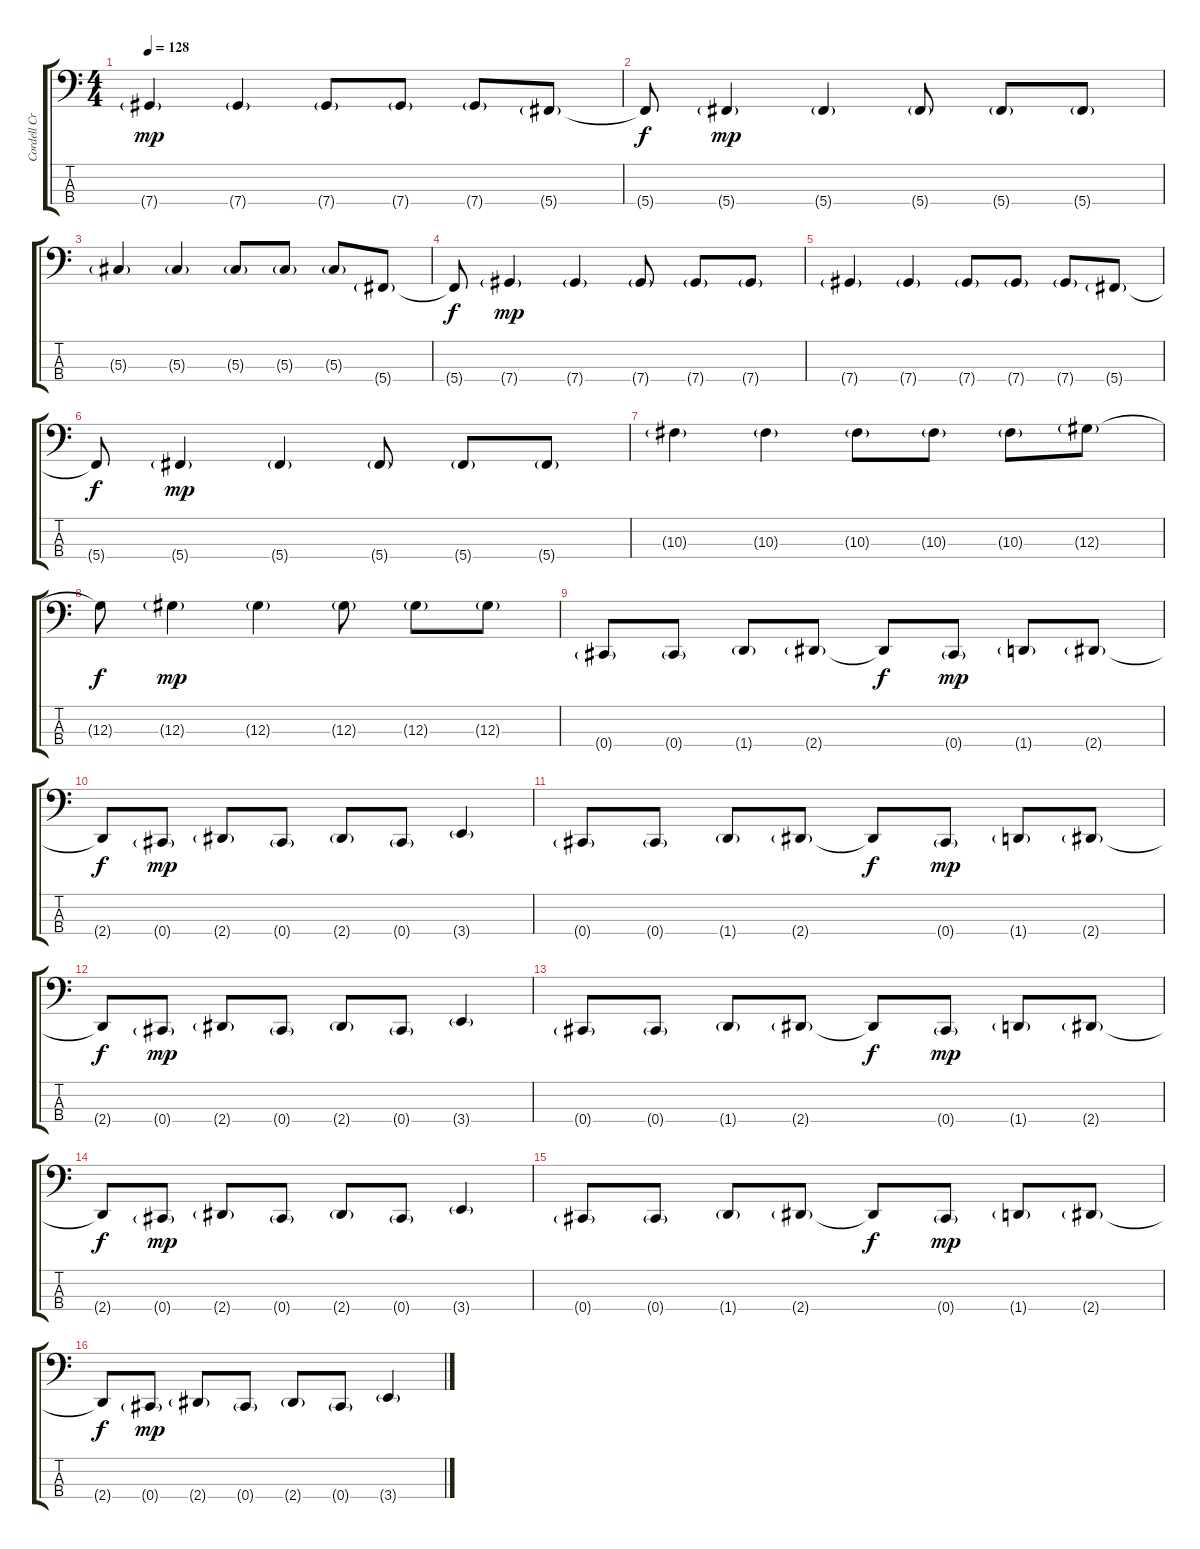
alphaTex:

\track ("Cordell Crockett (drive)" "Cordell Cr") {instrument distortionguitar}
\staff {score tabs}
\tuning (Gb2 Db2 Ab1 Db1) {hide}
\ts (4 4)
\tempo 128
\clef f4
\ks c
7.4{g}.4{dy mp} 7.4{g}.4 7.4{g}.8 7.4{g}.8 7.4{g}.8 5.4{g}.8 |
5.4{t}.8{dy f} 5.4{g}.4{dy mp} 5.4{g}.4 5.4{g}.8 5.4{g}.8 5.4{g}.8 |
5.3{g}.4 5.3{g}.4 5.3{g}.8 5.3{g}.8 5.3{g}.8 5.4{g}.8 |
5.4{t}.8{dy f} 7.4{g}.4{dy mp} 7.4{g}.4 7.4{g}.8 7.4{g}.8 7.4{g}.8 |
7.4{g}.4 7.4{g}.4 7.4{g}.8 7.4{g}.8 7.4{g}.8 5.4{g}.8 |
5.4{t}.8{dy f} 5.4{g}.4{dy mp} 5.4{g}.4 5.4{g}.8 5.4{g}.8 5.4{g}.8 |
10.3{g}.4 10.3{g}.4 10.3{g}.8 10.3{g}.8 10.3{g}.8 12.3{g}.8 |
12.3{t}.8{dy f} 12.3{g}.4{dy mp} 12.3{g}.4 12.3{g}.8 12.3{g}.8 12.3{g}.8 |
0.4{g}.8 0.4{g}.8 1.4{g}.8 2.4{g}.8 2.4{t}.8{dy f} 0.4{g}.8{dy mp} 1.4{g}.8 2.4{g}.8 |
2.4{t}.8{dy f} 0.4{g}.8{dy mp} 2.4{g}.8 0.4{g}.8 2.4{g}.8 0.4{g}.8 3.4{g}.4 |
0.4{g}.8 0.4{g}.8 1.4{g}.8 2.4{g}.8 2.4{t}.8{dy f} 0.4{g}.8{dy mp} 1.4{g}.8 2.4{g}.8 |
2.4{t}.8{dy f} 0.4{g}.8{dy mp} 2.4{g}.8 0.4{g}.8 2.4{g}.8 0.4{g}.8 3.4{g}.4 |
0.4{g}.8 0.4{g}.8 1.4{g}.8 2.4{g}.8 2.4{t}.8{dy f} 0.4{g}.8{dy mp} 1.4{g}.8 2.4{g}.8 |
2.4{t}.8{dy f} 0.4{g}.8{dy mp} 2.4{g}.8 0.4{g}.8 2.4{g}.8 0.4{g}.8 3.4{g}.4 |
0.4{g}.8 0.4{g}.8 1.4{g}.8 2.4{g}.8 2.4{t}.8{dy f} 0.4{g}.8{dy mp} 1.4{g}.8 2.4{g}.8 |
2.4{t}.8{dy f} 0.4{g}.8{dy mp} 2.4{g}.8 0.4{g}.8 2.4{g}.8 0.4{g}.8 3.4{g}.4
